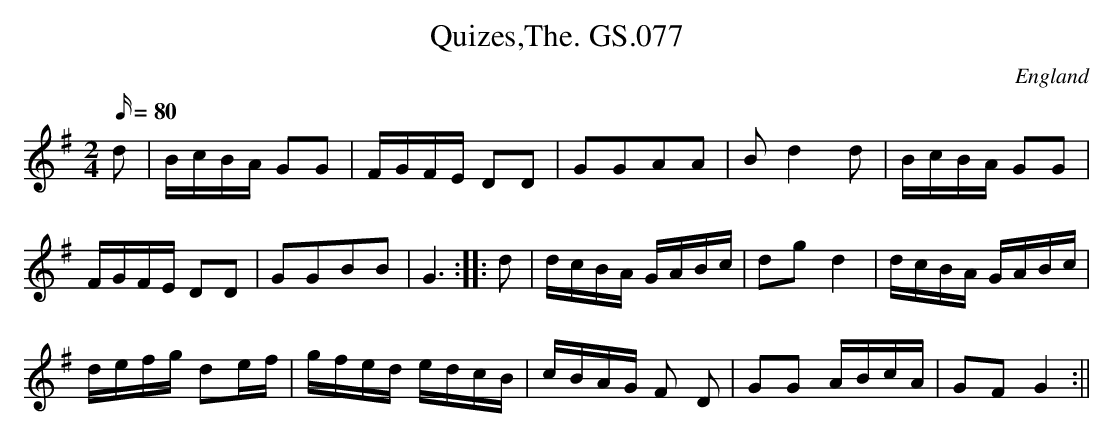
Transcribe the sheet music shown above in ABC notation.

X:1
T:Quizes,The. GS.077
M:2/4
L:1/16
Q:80
O:England
K:G major
d2 | BcBA G2G2 | FGFE D2D2 | G2G2A2A2 | B2d4d2 | BcBA G2G2 |! FGFE D2D2
| G2G2B2B2 | G6 :||:
d2 | dcBA GABc | d2g2 d4 | dcBA GABc |! defg d2ef | gfed edcB | cBAG  F2
D2 | G2G2 ABcA | G2F2 G4 :||
